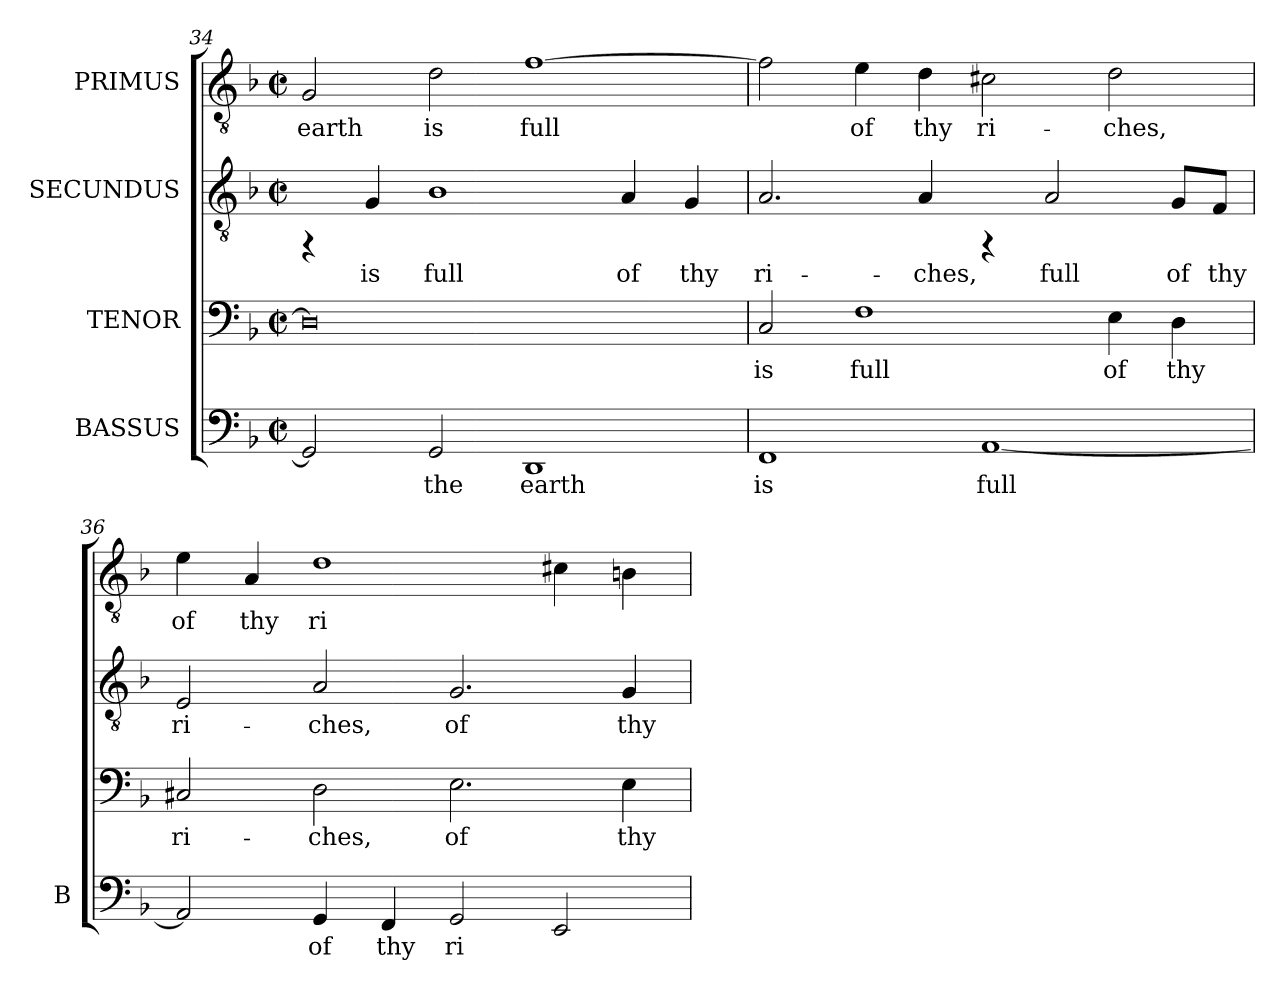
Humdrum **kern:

**kern	**text	**kern	**text	**kern	**text	**kern	**text
*part4	*part4	*part3	*part3	*part2	*part2	*part1	*part1
*staff4	*staff4	*staff3	*staff3	*staff2	*staff2	*staff1	*staff1
*I"BASSUS	*	*I"TENOR	*	*I"SECUNDUS	*	*I"PRIMUS	*
*I'B	*	*	*	*	*	*	*
*clefF4	*	*clefF4	*	*clefGv2	*	*clefGv2	*
*k[b-]	*	*k[b-]	*	*k[b-]	*	*k[b-]	*
*F:	*	*F:	*	*F:	*	*F:	*
*M2/2	*	*M2/2	*	*M2/2	*	*M2/2	*
*met(c|)	*	*met(c|)	*	*met(c|)	*	*met(c|)	*
=34	=34	=34	=34	=34	=34	=34	=34
!	!LO:LY:b:cj	!	!LO:LY:b:cj	!	!	!	!LO:LY:b:rj
2GG/]	.	0D]	.	4rFF	.	2G/	earth
!	!	!	!	!	!LO:LY:b:cj	!	!
.	.	.	.	4G/	is	.	.
!	!LO:LY:b:cj	!	!	!	!LO:LY:b:cj	!	!LO:LY:b:rj
2GG/	the	.	.	1B-	full	2d\	is
!	!LO:LY:b:cj	!	!	!	!	!	!LO:LY:b:rj
1DD	earth	.	.	.	.	[<1f	full
!	!	!	!	!	!LO:LY:b:cj	!	!
.	.	.	.	4A/	of	.	.
!	!	!	!	!	!LO:LY:b:cj	!	!
.	.	.	.	4G/	thy	.	.
!!LO:LB:g=z
=35	=35	=35	=35	=35	=35	=35	=35
!	!LO:LY:b:cj	!	!LO:LY:b:cj	!	!LO:LY:b:cj	!	!LO:LY:b:rj
1FF	is	2C/	is	2.A/	ri-	2f\]	.
!	!	!	!LO:LY:b:cj	!	!	!	!LO:LY:b:rj
.	.	1F	full	.	.	4e\	of
!	!	!	!	!	!LO:LY:b:cj	!	!LO:LY:b:rj
.	.	.	.	4A/	-ches,	4d\	thy
!	!LO:LY:b:cj	!	!	!	!	!	!LO:LY:b:rj
[<1AA	full	.	.	4rFF	.	2c#X\	ri-
!	!	!	!	!	!LO:LY:b:cj	!	!
.	.	.	.	2A/	full	.	.
!	!	!	!LO:LY:b:cj	!	!	!	!LO:LY:b:rj
.	.	4E\	of	.	.	2d\	-ches,
!	!	!	!LO:LY:b:cj	!	!LO:LY:b:cj	!	!
.	.	4D\	thy	8G/L	of	.	.
!	!	!	!	!	!LO:LY:b:cj	!	!
.	.	.	.	8F/J	thy	.	.
=36	=36	=36	=36	=36	=36	=36	=36
!	!LO:LY:b:cj	!	!LO:LY:b:cj	!	!LO:LY:b:cj	!	!LO:LY:b:rj
2AA/]	.	2C#X/	ri-	2E/	ri-	4e\	of
!	!	!	!	!	!	!	!LO:LY:b:rj
.	.	.	.	.	.	4A/	thy
!	!LO:LY:b:cj	!	!LO:LY:b:cj	!	!LO:LY:b:cj	!	!LO:LY:b:rj
4GG/	of	2D\	-ches,	2A/	-ches,	1d	ri-
!	!LO:LY:b:cj	!	!	!	!	!	!
4FF/	thy	.	.	.	.	.	.
!	!LO:LY:b:cj	!	!LO:LY:b:cj	!	!LO:LY:b:cj	!	!
2GG/	ri-	2.E\	of	2.G/	of	.	.
!	!LO:LY:b:cj	!	!	!	!	!	!LO:LY:b:rj
2EE/	--	.	.	.	.	4c#X\	--
!	!	!	!LO:LY:b:cj	!	!LO:LY:b:cj	!	!LO:LY:b:rj
.	.	4E\	thy	4G/	thy	4B\	--
=	=	=	=	=	=	=	=
*-	*-	*-	*-	*-	*-	*-	*-
